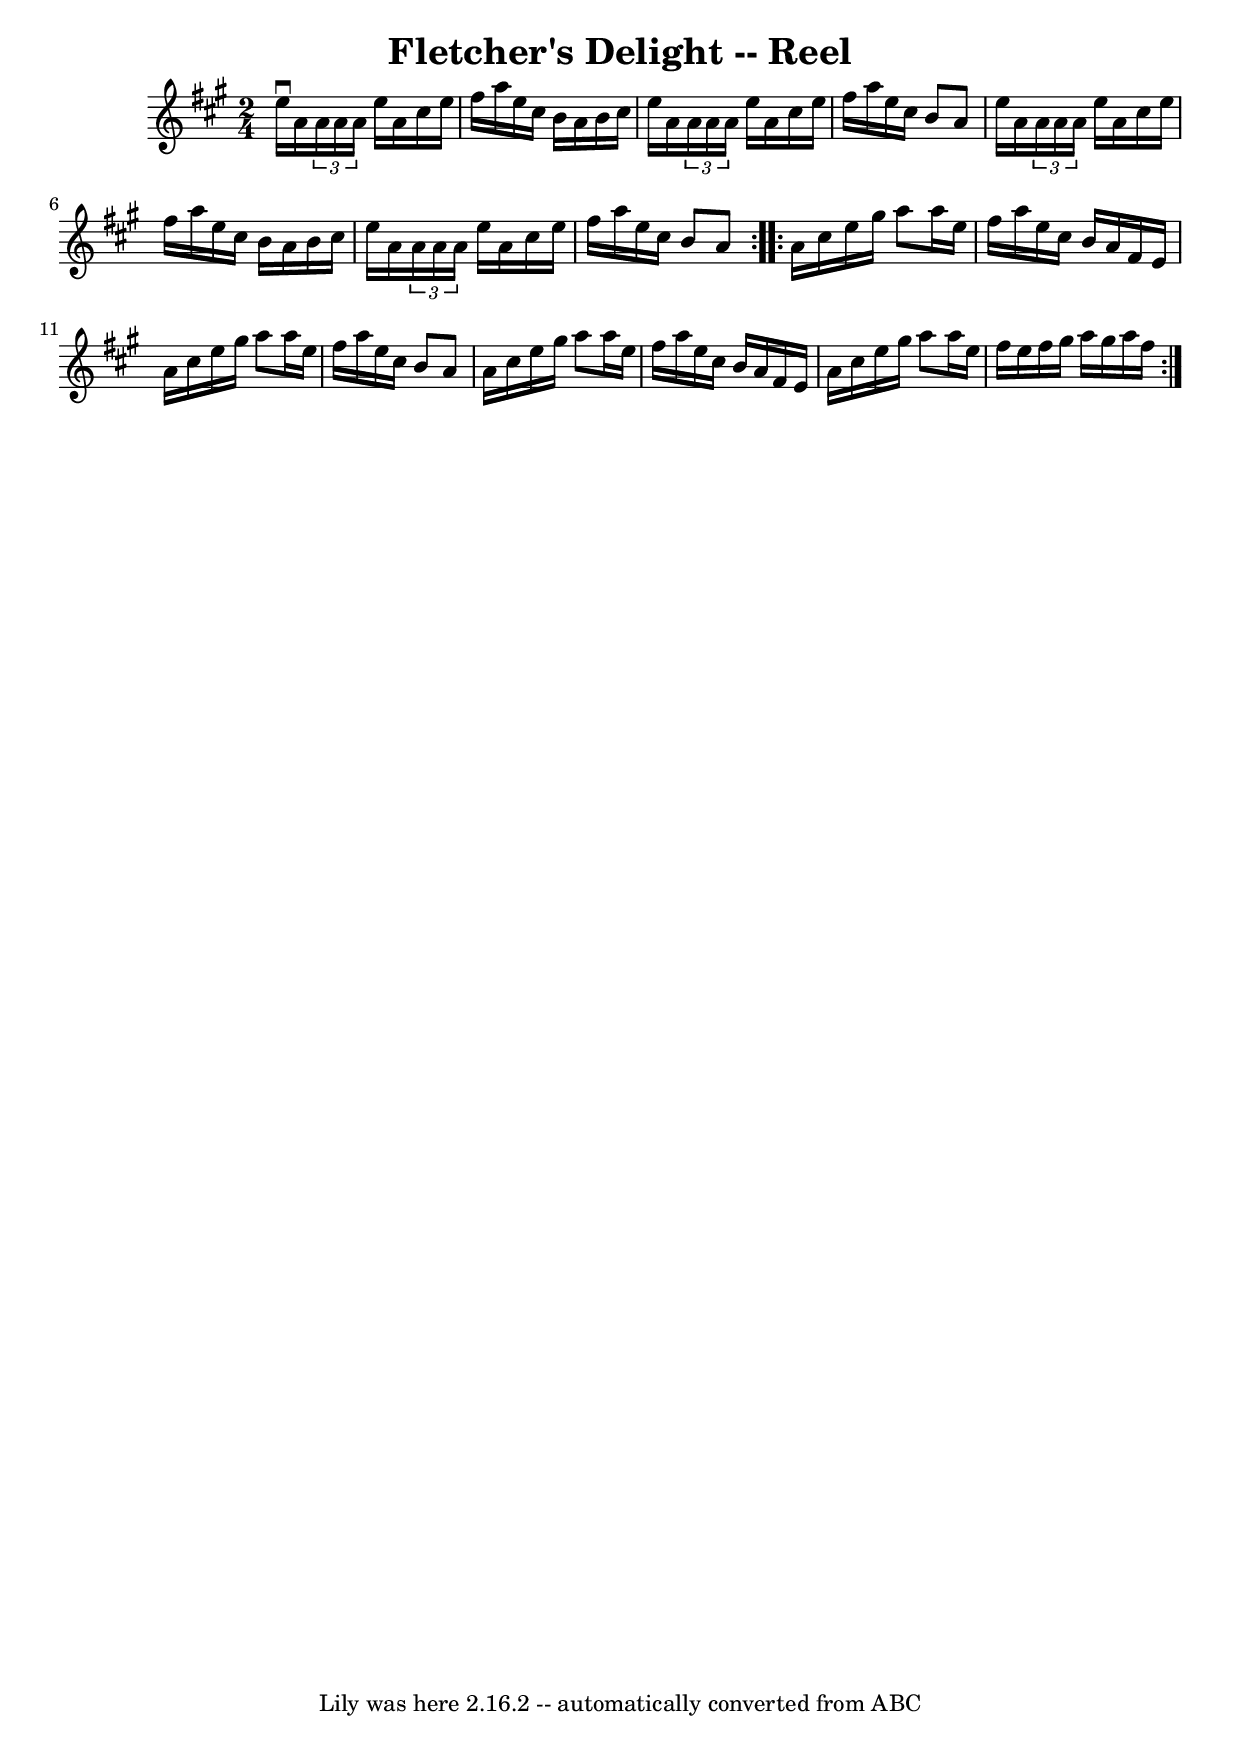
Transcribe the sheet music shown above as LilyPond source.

\version "2.16.2"
\include "Mammoth.ily"
\header {
  %% book = "Ryan's Mammoth Collection"
  crossRefNumber = "1"
  footnotes = "\\\\371"
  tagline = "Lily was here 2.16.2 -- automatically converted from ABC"
  title = "Fletcher's Delight -- Reel"

}
voicedefault =  {



  \repeat volta 2 {

    \time 2/4 
    \key a \major e''16^\downbow a'16  \times 2/3 { a'16 a'16   
						    a'16  
						  } e''16 a'16 cis''16 e''16    |
    fis''16 a''16    
    e''16 cis''16 b'16 a'16 b'16 cis''16    |
    e''16 a'16 
    \times 2/3 { a'16 a'16 a'16  
	       } e''16 a'16 cis''16 e''16    
    |
    fis''16 a''16 e''16 cis''16 b'8 a'8    |
    
    e''16 a'16  \times 2/3 { a'16 a'16 a'16  
			   } e''16 a'16    
    cis''16 e''16    |
    fis''16 a''16 e''16 cis''16 b'16    
    a'16 b'16 cis''16    |
    e''16 a'16  \times 2/3 { a'16    
			     a'16 a'16  
			   } e''16 a'16 cis''16 e''16    |
    fis''16    
    a''16 e''16 cis''16 b'8 a'8    
  }     
  \repeat volta 2 {
    a'16    
    cis''16 e''16 gis''16 a''8 a''16 e''16    |
    fis''16    
    a''16 e''16 cis''16 b'16 a'16 fis'16 e'16    |
    a'16  
    cis''16 e''16 gis''16 a''8 a''16 e''16    |
    fis''16   
    a''16 e''16 cis''16 b'8 a'8    |
    a'16 cis''16    
    e''16 gis''16 a''8 a''16 e''16    |
    fis''16 a''16    
    e''16 cis''16 b'16 a'16 fis'16 e'16    |
    a'16    
    cis''16 e''16 gis''16 a''8 a''16 e''16    |
    fis''16    
    e''16 fis''16 gis''16 a''16 gis''16 a''16 fis''16      
  }   

}

\score{
  <<

    \context Staff="default"
    {
      \voicedefault 
      
    }

  >>
  \layout {
    
  }
  \midi {
  }

}
